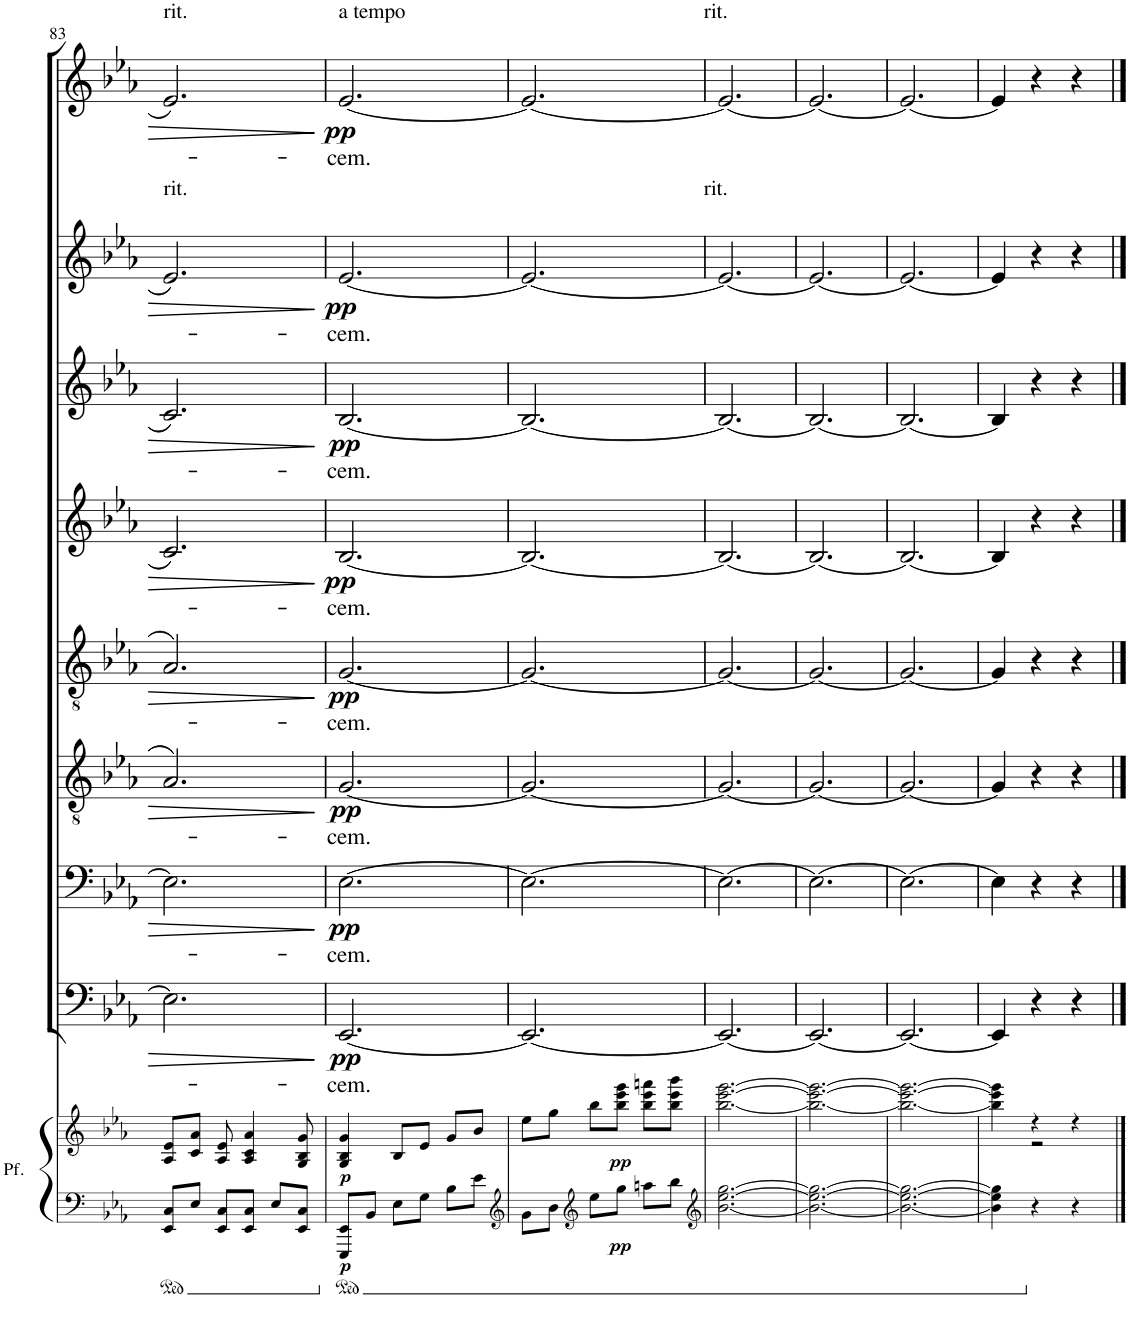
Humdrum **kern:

**kern	**kern	**dynam	**kern	**text	**dynam	**kern	**text	**dynam	**kern	**text	**dynam	**kern	**text	**dynam	**kern	**text	**dynam	**kern	**text	**dynam	**kern	**text	**dynam	**kern	**text	**dynam
*part9	*part9	*part9	*part8	*part8	*part8	*part7	*part7	*part7	*part6	*part6	*part6	*part5	*part5	*part5	*part4	*part4	*part4	*part3	*part3	*part3	*part2	*part2	*part2	*part1	*part1	*part1
*staff10	*staff9	*staff9/10	*staff8	*staff8	*staff8	*staff7	*staff7	*staff7	*staff6	*staff6	*staff6	*staff5	*staff5	*staff5	*staff4	*staff4	*staff4	*staff3	*staff3	*staff3	*staff2	*staff2	*staff2	*staff1	*staff1	*staff1
*I"Piano	*	*	*I"Bassi II	*	*	*I"Bassi I	*	*	*I"Tenori II	*	*	*I"Tenori I	*	*	*I"Contralti II	*	*	*I"Contralti I	*	*	*I"Soprani II	*	*	*I"Soprani I	*	*
!!LO:PB:g=z
*clefF4	*clefG2	*	*clefF4	*	*	*clefF4	*	*	*clefGv2	*	*	*clefGv2	*	*	*clefG2	*	*	*clefG2	*	*	*clefG2	*	*	*clefG2	*	*
*k[b-e-a-]	*k[b-e-a-]	*	*k[b-e-a-]	*	*	*k[b-e-a-]	*	*	*k[b-e-a-]	*	*	*k[b-e-a-]	*	*	*k[b-e-a-]	*	*	*k[b-e-a-]	*	*	*k[b-e-a-]	*	*	*k[b-e-a-]	*	*
*E-:	*E-:	*	*E-:	*	*	*E-:	*	*	*E-:	*	*	*E-:	*	*	*E-:	*	*	*E-:	*	*	*E-:	*	*	*E-:	*	*
*M3/4	*M3/4	*	*M3/4	*	*	*M3/4	*	*	*M3/4	*	*	*M3/4	*	*	*M3/4	*	*	*M3/4	*	*	*M3/4	*	*	*M3/4	*	*
=83	=83	=83	=83	=83	=83	=83	=83	=83	=83	=83	=83	=83	=83	=83	=83	=83	=83	=83	=83	=83	=83	=83	=83	=83	=83	=83
!	!	!	!	!	!	!	!	!	!	!	!	!	!	!	!	!	!	!	!	!	!	!	!	!LO:TX:a:t=rit.	!	!
!	!	!	!	!	!	!	!	!	!	!	!	!	!	!	!	!	!	!	!	!	!LO:TX:a:t=rit.	!	!	!	!	!
8EE-/ 8C/L	8A-/ 8e-/L	.	2.E-\]	.	.	2.E-\]	.	.	2.A-/	.	.	2.A-/	.	.	2.c/	.	.	2.c/	.	.	2.e-/	.	.	2.e-/	.	.
8E-/J	8c/ 8a-/J	.	.	.	.	.	.	.	.	.	.	.	.	.	.	.	.	.	.	.	.	.	.	.	.	.
8EE-/ 8C/L	8A-/ 8e-/	.	.	.	.	.	.	.	.	.	.	.	.	.	.	.	.	.	.	.	.	.	.	.	.	.
8EE-/ 8C/J	4A-/ 4c/ 4a-/	.	.	.	.	.	.	.	.	.	.	.	.	.	.	.	.	.	.	.	.	.	.	.	.	.
8E-/L	.	.	.	.	.	.	.	.	.	.	.	.	.	.	.	.	.	.	.	.	.	.	.	.	.	.
8EE-/ 8C/J	8G/ 8B-/ 8g/	.	.	.	.	.	.	.	.	.	.	.	.	.	.	.	.	.	.	.	.	.	.	.	.	.
=84	=84	=84	=84	=84	=84	=84	=84	=84	=84	=84	=84	=84	=84	=84	=84	=84	=84	=84	=84	=84	=84	=84	=84	=84	=84	=84
!	!	!	!	!	!	!	!	!	!	!	!	!	!	!	!	!	!	!	!	!	!	!	!	!LO:TX:a:t=a tempo	!	!
!	!	!LO:DY:b=2	!	!LO:LY:b	!	!	!LO:LY:b	!	!	!LO:LY:b	!	!	!LO:LY:b	!	!	!LO:LY:b	!	!	!LO:LY:b	!	!	!LO:LY:b	!	!	!LO:LY:b	!
!	!	!LO:DY:n=1:b	!	!	!LO:DY:b	!	!	!LO:DY:b	!	!	!LO:DY:b	!	!	!LO:DY:b	!	!	!LO:DY:b	!	!	!LO:DY:b	!	!	!LO:DY:b	!	!	!LO:DY:b
8EEE-/ 8EE-/L	4G/ 4B-/ 4g/	p p	[2.EE-/	-cem.	pp	[2.E-\	-cem.	pp	[2.G/	cem.	pp	[2.G/	-cem.	pp	[2.B-/	cem.	pp	[2.B-/	-cem.	pp	[2.e-/	cem.	pp	[2.e-/	-cem.	pp
8BB-/J	.	.	.	.	.	.	.	.	.	.	.	.	.	.	.	.	.	.	.	.	.	.	.	.	.	.
8E-\L	8B-/L	.	.	.	.	.	.	.	.	.	.	.	.	.	.	.	.	.	.	.	.	.	.	.	.	.
8G\J	8e-/J	.	.	.	.	.	.	.	.	.	.	.	.	.	.	.	.	.	.	.	.	.	.	.	.	.
8B-\L	8g/L	.	.	.	.	.	.	.	.	.	.	.	.	.	.	.	.	.	.	.	.	.	.	.	.	.
8e-\J	8b-/J	.	.	.	.	.	.	.	.	.	.	.	.	.	.	.	.	.	.	.	.	.	.	.	.	.
=85	=85	=85	=85	=85	=85	=85	=85	=85	=85	=85	=85	=85	=85	=85	=85	=85	=85	=85	=85	=85	=85	=85	=85	=85	=85	=85
*clefG2	*	*	*	*	*	*	*	*	*	*	*	*	*	*	*	*	*	*	*	*	*	*	*	*	*	*
8g\L	8ee-\L	.	2.EE-/_	.	.	2.E-\_	.	.	2.G/_	.	.	2.G/_	.	.	2.B-/_	.	.	2.B-/_	.	.	2.e-/_	.	.	2.e-/_	.	.
8b-\J	8gg\J	.	.	.	.	.	.	.	.	.	.	.	.	.	.	.	.	.	.	.	.	.	.	.	.	.
*clefG2	*	*	*	*	*	*	*	*	*	*	*	*	*	*	*	*	*	*	*	*	*	*	*	*	*	*
8ee-\L	8bb-\L	.	.	.	.	.	.	.	.	.	.	.	.	.	.	.	.	.	.	.	.	.	.	.	.	.
!	!	!LO:DY:b=2	!	!	!	!	!	!	!	!	!	!	!	!	!	!	!	!	!	!	!	!	!	!	!	!
!	!	!LO:DY:n=1:b	!	!	!	!	!	!	!	!	!	!	!	!	!	!	!	!	!	!	!	!	!	!	!	!
8gg\J	8bb-\ 8eee-\ 8ggg\J	pp pp	.	.	.	.	.	.	.	.	.	.	.	.	.	.	.	.	.	.	.	.	.	.	.	.
8aan\L	8bb-\ 8eee-\ 8aaan\L	.	.	.	.	.	.	.	.	.	.	.	.	.	.	.	.	.	.	.	.	.	.	.	.	.
8bb-\J	8bb-\ 8eee-\ 8bbb-\J	.	.	.	.	.	.	.	.	.	.	.	.	.	.	.	.	.	.	.	.	.	.	.	.	.
!	!	!	!	!	!	!	!	!	!	!	!	!	!	!	!	!	!	!	!	!	!	!	!	!LO:TX:a:t=rit.	!	!
!	!	!	!	!	!	!	!	!	!	!	!	!	!	!	!	!	!	!	!	!	!LO:TX:a:t=rit.	!	!	!	!	!
=86	=86	=86	=86	=86	=86	=86	=86	=86	=86	=86	=86	=86	=86	=86	=86	=86	=86	=86	=86	=86	=86	=86	=86	=86	=86	=86
*clefG2	*	*	*	*	*	*	*	*	*	*	*	*	*	*	*	*	*	*	*	*	*	*	*	*	*	*
[2.b-\ [2.ee-\ [2.gg\	[2.bb-\ [2.eee-\ [2.ggg\	.	2.EE-/_	.	.	2.E-\_	.	.	2.G/_	.	.	2.G/_	.	.	2.B-/_	.	.	2.B-/_	.	.	2.e-/_	.	.	2.e-/_	.	.
=87	=87	=87	=87	=87	=87	=87	=87	=87	=87	=87	=87	=87	=87	=87	=87	=87	=87	=87	=87	=87	=87	=87	=87	=87	=87	=87
2.b-\_ 2.ee-\_ 2.gg\_	2.bb-\_ 2.eee-\_ 2.ggg\_	.	2.EE-/_	.	.	2.E-\_	.	.	2.G/_	.	.	2.G/_	.	.	2.B-/_	.	.	2.B-/_	.	.	2.e-/_	.	.	2.e-/_	.	.
=88	=88	=88	=88	=88	=88	=88	=88	=88	=88	=88	=88	=88	=88	=88	=88	=88	=88	=88	=88	=88	=88	=88	=88	=88	=88	=88
2.b-\_ 2.ee-\_ 2.gg\_	2.bb-\_ 2.eee-\_ 2.ggg\_	.	2.EE-/_	.	.	2.E-\_	.	.	2.G/_	.	.	2.G/_	.	.	2.B-/_	.	.	2.B-/_	.	.	2.e-/_	.	.	2.e-/_	.	.
=89	=89	=89	=89	=89	=89	=89	=89	=89	=89	=89	=89	=89	=89	=89	=89	=89	=89	=89	=89	=89	=89	=89	=89	=89	=89	=89
*	*^	*	*	*	*	*	*	*	*	*	*	*	*	*	*	*	*	*	*	*	*	*	*	*	*	*
4b-\] 4ee-\] 4gg\]	4bb-\] 4eee-\] 4ggg\]	4ryy	.	4EE-/]	.	.	4E-\]	.	.	4G/]	.	.	4G/]	.	.	4B-/]	.	.	4B-/]	.	.	4e-/]	.	.	4e-/]	.	.
4r	4r	2r	.	4r	.	.	4r	.	.	4r	.	.	4r	.	.	4r	.	.	4r	.	.	4r	.	.	4r	.	.
4r	4r	.	.	4r	.	.	4r	.	.	4r	.	.	4r	.	.	4r	.	.	4r	.	.	4r	.	.	4r	.	.
*	*v	*v	*	*	*	*	*	*	*	*	*	*	*	*	*	*	*	*	*	*	*	*	*	*	*	*	*
==	==	==	==	==	==	==	==	==	==	==	==	==	==	==	==	==	==	==	==	==	==	==	==	==	==	==
*-	*-	*-	*-	*-	*-	*-	*-	*-	*-	*-	*-	*-	*-	*-	*-	*-	*-	*-	*-	*-	*-	*-	*-	*-	*-	*-
